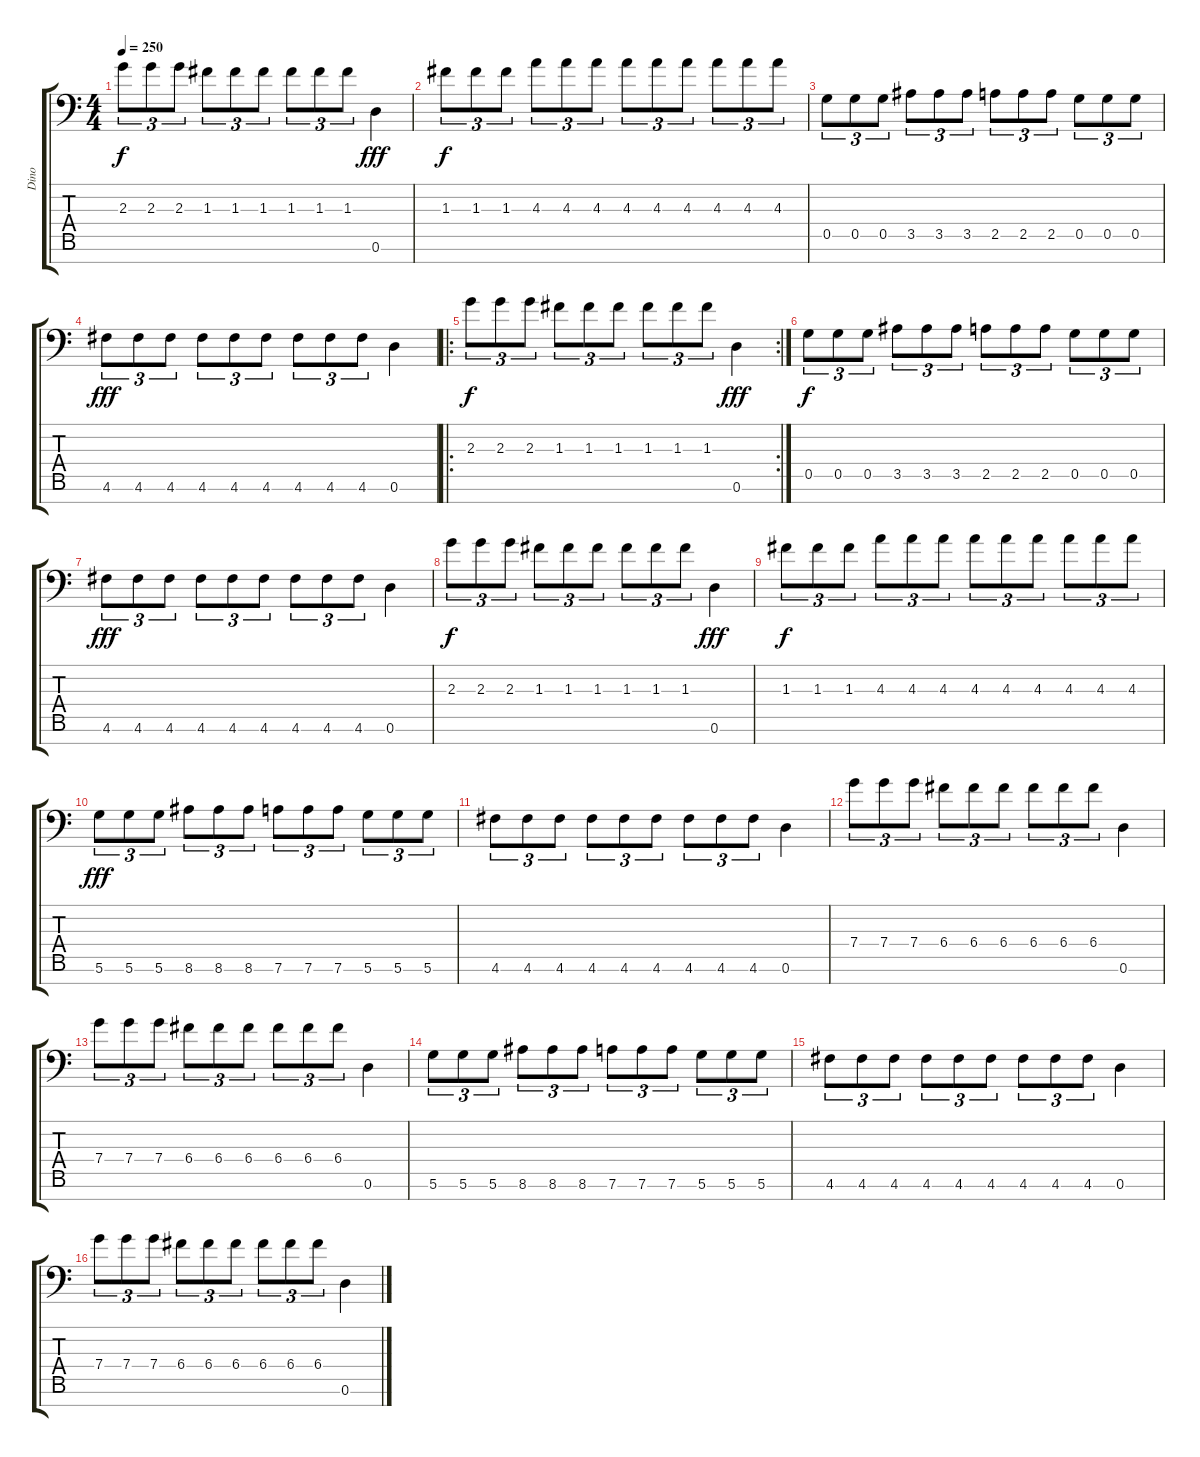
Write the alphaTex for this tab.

\track ("Dino" "Dino") {instrument distortionguitar}
\staff {score tabs}
\tuning (D4 A3 F3 C3 G2 D2 A1) {hide}
\ts (4 4)
\tempo 250
\clef f4
\ks c
2.3.8{tu (3 2) dy f} 2.3.8{tu (3 2)} 2.3.8{tu (3 2)} 1.3.8{tu (3 2)} 1.3.8{tu (3 2)} 1.3.8{tu (3 2)} 1.3.8{tu (3 2)} 1.3.8{tu (3 2)} 1.3.8{tu (3 2)} 0.6.4{dy fff} |
1.3.8{tu (3 2) dy f} 1.3.8{tu (3 2)} 1.3.8{tu (3 2)} 4.3.8{tu (3 2)} 4.3.8{tu (3 2)} 4.3.8{tu (3 2)} 4.3.8{tu (3 2)} 4.3.8{tu (3 2)} 4.3.8{tu (3 2)} 4.3.8{tu (3 2)} 4.3.8{tu (3 2)} 4.3.8{tu (3 2)} |
0.5.8{tu (3 2)} 0.5.8{tu (3 2)} 0.5.8{tu (3 2)} 3.5.8{tu (3 2)} 3.5.8{tu (3 2)} 3.5.8{tu (3 2)} 2.5.8{tu (3 2)} 2.5.8{tu (3 2)} 2.5.8{tu (3 2)} 0.5.8{tu (3 2)} 0.5.8{tu (3 2)} 0.5.8{tu (3 2)} |
4.6.8{tu (3 2) dy fff} 4.6.8{tu (3 2)} 4.6.8{tu (3 2)} 4.6.8{tu (3 2)} 4.6.8{tu (3 2)} 4.6.8{tu (3 2)} 4.6.8{tu (3 2)} 4.6.8{tu (3 2)} 4.6.8{tu (3 2)} 0.6.4 |
\ro
\rc 2
2.3.8{tu (3 2) dy f} 2.3.8{tu (3 2)} 2.3.8{tu (3 2)} 1.3.8{tu (3 2)} 1.3.8{tu (3 2)} 1.3.8{tu (3 2)} 1.3.8{tu (3 2)} 1.3.8{tu (3 2)} 1.3.8{tu (3 2)} 0.6.4{dy fff} |
0.5.8{tu (3 2) dy f} 0.5.8{tu (3 2)} 0.5.8{tu (3 2)} 3.5.8{tu (3 2)} 3.5.8{tu (3 2)} 3.5.8{tu (3 2)} 2.5.8{tu (3 2)} 2.5.8{tu (3 2)} 2.5.8{tu (3 2)} 0.5.8{tu (3 2)} 0.5.8{tu (3 2)} 0.5.8{tu (3 2)} |
4.6.8{tu (3 2) dy fff} 4.6.8{tu (3 2)} 4.6.8{tu (3 2)} 4.6.8{tu (3 2)} 4.6.8{tu (3 2)} 4.6.8{tu (3 2)} 4.6.8{tu (3 2)} 4.6.8{tu (3 2)} 4.6.8{tu (3 2)} 0.6.4 |
2.3.8{tu (3 2) dy f} 2.3.8{tu (3 2)} 2.3.8{tu (3 2)} 1.3.8{tu (3 2)} 1.3.8{tu (3 2)} 1.3.8{tu (3 2)} 1.3.8{tu (3 2)} 1.3.8{tu (3 2)} 1.3.8{tu (3 2)} 0.6.4{dy fff} |
1.3.8{tu (3 2) dy f} 1.3.8{tu (3 2)} 1.3.8{tu (3 2)} 4.3.8{tu (3 2)} 4.3.8{tu (3 2)} 4.3.8{tu (3 2)} 4.3.8{tu (3 2)} 4.3.8{tu (3 2)} 4.3.8{tu (3 2)} 4.3.8{tu (3 2)} 4.3.8{tu (3 2)} 4.3.8{tu (3 2)} |
5.6.8{tu (3 2) dy fff} 5.6.8{tu (3 2)} 5.6.8{tu (3 2)} 8.6.8{tu (3 2)} 8.6.8{tu (3 2)} 8.6.8{tu (3 2)} 7.6.8{tu (3 2)} 7.6.8{tu (3 2)} 7.6.8{tu (3 2)} 5.6.8{tu (3 2)} 5.6.8{tu (3 2)} 5.6.8{tu (3 2)} |
4.6.8{tu (3 2)} 4.6.8{tu (3 2)} 4.6.8{tu (3 2)} 4.6.8{tu (3 2)} 4.6.8{tu (3 2)} 4.6.8{tu (3 2)} 4.6.8{tu (3 2)} 4.6.8{tu (3 2)} 4.6.8{tu (3 2)} 0.6.4 |
7.4.8{tu (3 2)} 7.4.8{tu (3 2)} 7.4.8{tu (3 2)} 6.4.8{tu (3 2)} 6.4.8{tu (3 2)} 6.4.8{tu (3 2)} 6.4.8{tu (3 2)} 6.4.8{tu (3 2)} 6.4.8{tu (3 2)} 0.6.4 |
7.4.8{tu (3 2)} 7.4.8{tu (3 2)} 7.4.8{tu (3 2)} 6.4.8{tu (3 2)} 6.4.8{tu (3 2)} 6.4.8{tu (3 2)} 6.4.8{tu (3 2)} 6.4.8{tu (3 2)} 6.4.8{tu (3 2)} 0.6.4 |
5.6.8{tu (3 2)} 5.6.8{tu (3 2)} 5.6.8{tu (3 2)} 8.6.8{tu (3 2)} 8.6.8{tu (3 2)} 8.6.8{tu (3 2)} 7.6.8{tu (3 2)} 7.6.8{tu (3 2)} 7.6.8{tu (3 2)} 5.6.8{tu (3 2)} 5.6.8{tu (3 2)} 5.6.8{tu (3 2)} |
4.6.8{tu (3 2)} 4.6.8{tu (3 2)} 4.6.8{tu (3 2)} 4.6.8{tu (3 2)} 4.6.8{tu (3 2)} 4.6.8{tu (3 2)} 4.6.8{tu (3 2)} 4.6.8{tu (3 2)} 4.6.8{tu (3 2)} 0.6.4 |
7.4.8{tu (3 2)} 7.4.8{tu (3 2)} 7.4.8{tu (3 2)} 6.4.8{tu (3 2)} 6.4.8{tu (3 2)} 6.4.8{tu (3 2)} 6.4.8{tu (3 2)} 6.4.8{tu (3 2)} 6.4.8{tu (3 2)} 0.6.4
